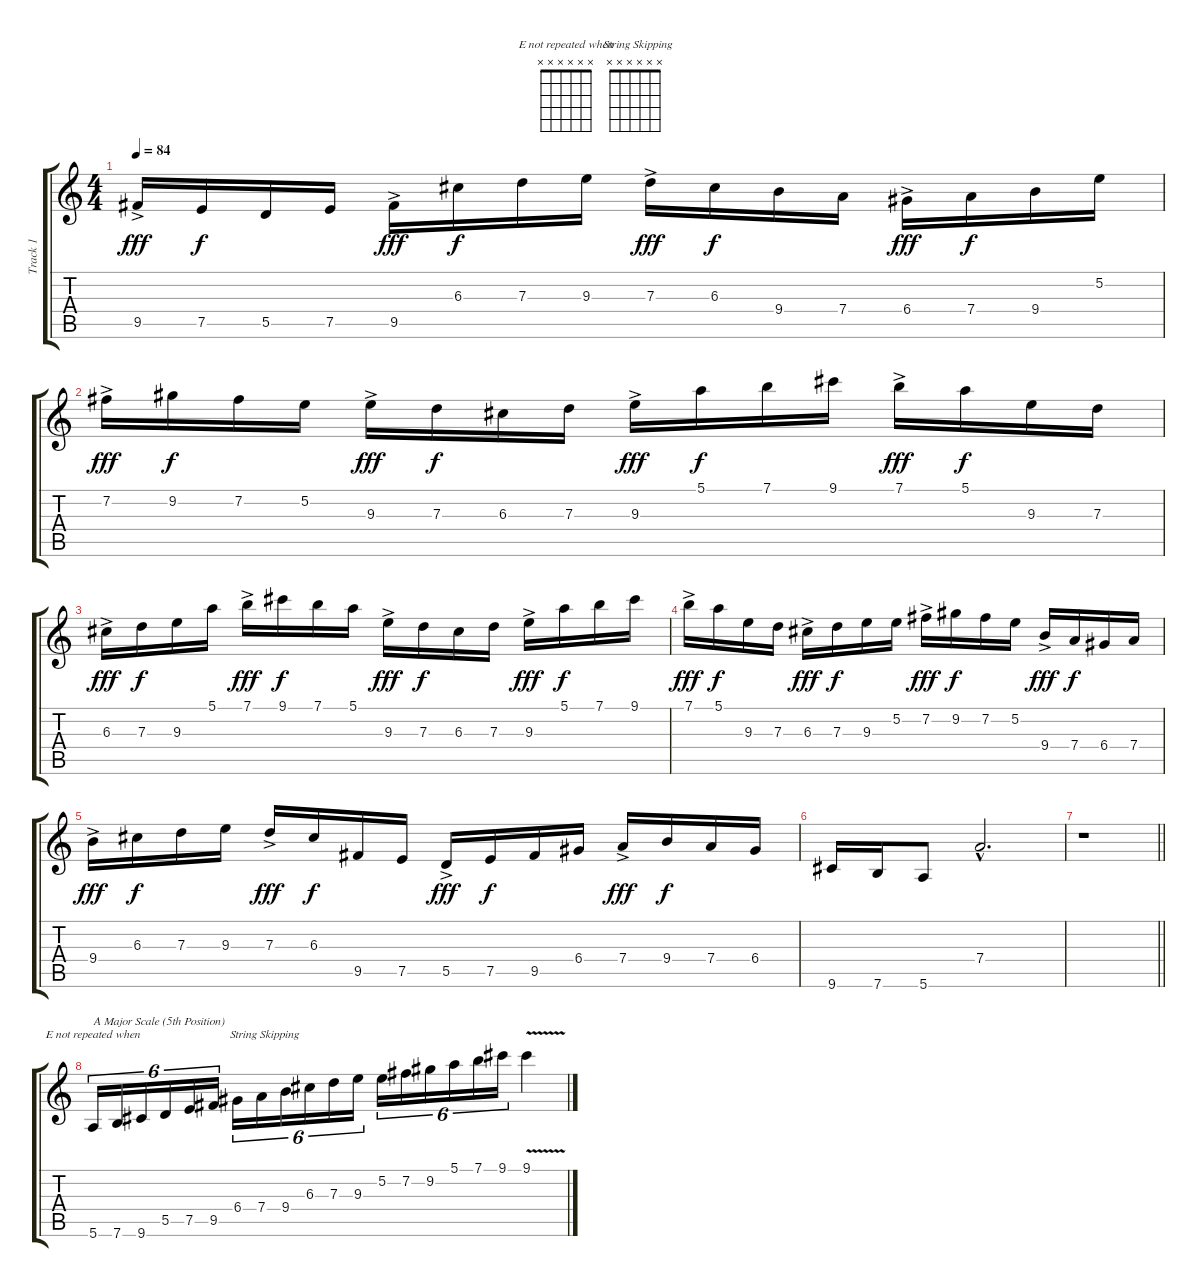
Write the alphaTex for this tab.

\track ("Track 1" "Track 1") {instrument distortionguitar}
\staff {score tabs}
\tuning (E4 B3 G3 D3 A2 E2) {hide}
\chord ("E not repeated when" x x x x x x)
\chord ("  String Skipping" x x x x x x)
\ts (4 4)
\tempo 84
\clef g2
\ks c
9.5{ac}.16{dy fff} 7.5.16{dy f} 5.5.16 7.5.16 9.5{ac}.16{dy fff} 6.3.16{dy f} 7.3.16 9.3.16 7.3{ac}.16{dy fff} 6.3.16{dy f} 9.4.16 7.4.16 6.4{ac}.16{dy fff} 7.4.16{dy f} 9.4.16 5.2.16 |
7.2{ac}.16{dy fff} 9.2.16{dy f} 7.2.16 5.2.16 9.3{ac}.16{dy fff} 7.3.16{dy f} 6.3.16 7.3.16 9.3{ac}.16{dy fff} 5.1.16{dy f} 7.1.16 9.1.16 7.1{ac}.16{dy fff} 5.1.16{dy f} 9.3.16 7.3.16 |
6.3{ac}.16{dy fff} 7.3.16{dy f} 9.3.16 5.1.16 7.1{ac}.16{dy fff} 9.1.16{dy f} 7.1.16 5.1.16 9.3{ac}.16{dy fff} 7.3.16{dy f} 6.3.16 7.3.16 9.3{ac}.16{dy fff} 5.1.16{dy f} 7.1.16 9.1.16 |
7.1{ac}.16{dy fff} 5.1.16{dy f} 9.3.16 7.3.16 6.3{ac}.16{dy fff} 7.3.16{dy f} 9.3.16 5.2.16 7.2{ac}.16{dy fff} 9.2.16{dy f} 7.2.16 5.2.16 9.4{ac}.16{dy fff} 7.4.16{dy f} 6.4.16 7.4.16 |
9.4{ac}.16{dy fff} 6.3.16{dy f} 7.3.16 9.3.16 7.3{ac}.16{dy fff} 6.3.16{dy f} 9.5.16 7.5.16 5.5{ac}.16{dy fff} 7.5.16{dy f} 9.5.16 6.4.16 7.4{ac}.16{dy fff} 9.4.16{dy f} 7.4.16 6.4.16 |
9.6.16 7.6.16 5.6.8 7.4{hac}.2{d} |
\barLineRight lightlight
r.1 |
5.6.16{tu (6 4) ch "E not repeated when" txt "A Major Scale (5th Position) "} 7.6.16{tu (6 4)} 9.6.16{tu (6 4)} 5.5.16{tu (6 4)} 7.5.16{tu (6 4)} 9.5.16{tu (6 4)} 6.4.16{tu (6 4)} 7.4.16{tu (6 4) ch "  String Skipping"} 9.4.16{tu (6 4)} 6.3.16{tu (6 4)} 7.3.16{tu (6 4)} 9.3.16{tu (6 4)} 5.2.16{tu (6 4)} 7.2.16{tu (6 4)} 9.2.16{tu (6 4)} 5.1.16{tu (6 4)} 7.1.16{tu (6 4)} 9.1.16{tu (6 4)} 9.1{v}.4
